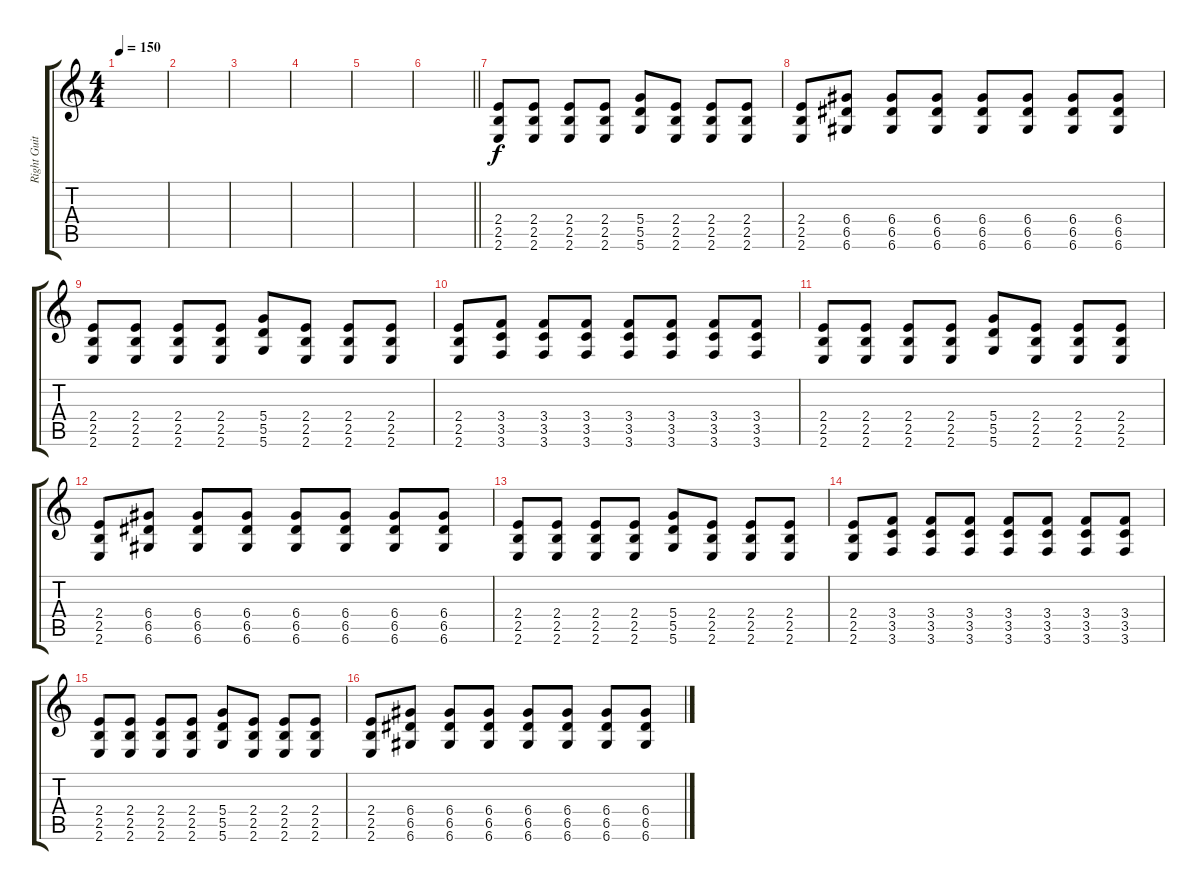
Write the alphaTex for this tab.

\track ("Right Guitar" "Right Guit") {instrument overdrivenguitar}
\staff {score tabs}
\tuning (E4 B3 G3 D3 A2 D2) {hide}
\ts (4 4)
\tempo 150
\clef g2
\ks c
|
|
|
|
|
\barLineRight lightlight
|
(2.4 2.5 2.6).8 (2.4 2.5 2.6).8 (2.4 2.5 2.6).8 (2.4 2.5 2.6).8 (5.4 5.5 5.6).8 (2.4 2.5 2.6).8 (2.4 2.5 2.6).8 (2.4 2.5 2.6).8 |
(2.4 2.5 2.6).8 (6.4 6.5 6.6).8 (6.4 6.5 6.6).8 (6.4 6.5 6.6).8 (6.4 6.5 6.6).8 (6.4 6.5 6.6).8 (6.4 6.5 6.6).8 (6.4 6.5 6.6).8 |
(2.4 2.5 2.6).8 (2.4 2.5 2.6).8 (2.4 2.5 2.6).8 (2.4 2.5 2.6).8 (5.4 5.5 5.6).8 (2.4 2.5 2.6).8 (2.4 2.5 2.6).8 (2.4 2.5 2.6).8 |
(2.4 2.5 2.6).8 (3.4 3.5 3.6).8 (3.4 3.5 3.6).8 (3.4 3.5 3.6).8 (3.4 3.5 3.6).8 (3.4 3.5 3.6).8 (3.4 3.5 3.6).8 (3.4 3.5 3.6).8 |
(2.4 2.5 2.6).8 (2.4 2.5 2.6).8 (2.4 2.5 2.6).8 (2.4 2.5 2.6).8 (5.4 5.5 5.6).8 (2.4 2.5 2.6).8 (2.4 2.5 2.6).8 (2.4 2.5 2.6).8 |
(2.4 2.5 2.6).8 (6.4 6.5 6.6).8 (6.4 6.5 6.6).8 (6.4 6.5 6.6).8 (6.4 6.5 6.6).8 (6.4 6.5 6.6).8 (6.4 6.5 6.6).8 (6.4 6.5 6.6).8 |
(2.4 2.5 2.6).8 (2.4 2.5 2.6).8 (2.4 2.5 2.6).8 (2.4 2.5 2.6).8 (5.4 5.5 5.6).8 (2.4 2.5 2.6).8 (2.4 2.5 2.6).8 (2.4 2.5 2.6).8 |
(2.4 2.5 2.6).8 (3.4 3.5 3.6).8 (3.4 3.5 3.6).8 (3.4 3.5 3.6).8 (3.4 3.5 3.6).8 (3.4 3.5 3.6).8 (3.4 3.5 3.6).8 (3.4 3.5 3.6).8 |
(2.4 2.5 2.6).8 (2.4 2.5 2.6).8 (2.4 2.5 2.6).8 (2.4 2.5 2.6).8 (5.4 5.5 5.6).8 (2.4 2.5 2.6).8 (2.4 2.5 2.6).8 (2.4 2.5 2.6).8 |
(2.4 2.5 2.6).8 (6.4 6.5 6.6).8 (6.4 6.5 6.6).8 (6.4 6.5 6.6).8 (6.4 6.5 6.6).8 (6.4 6.5 6.6).8 (6.4 6.5 6.6).8 (6.4 6.5 6.6).8
